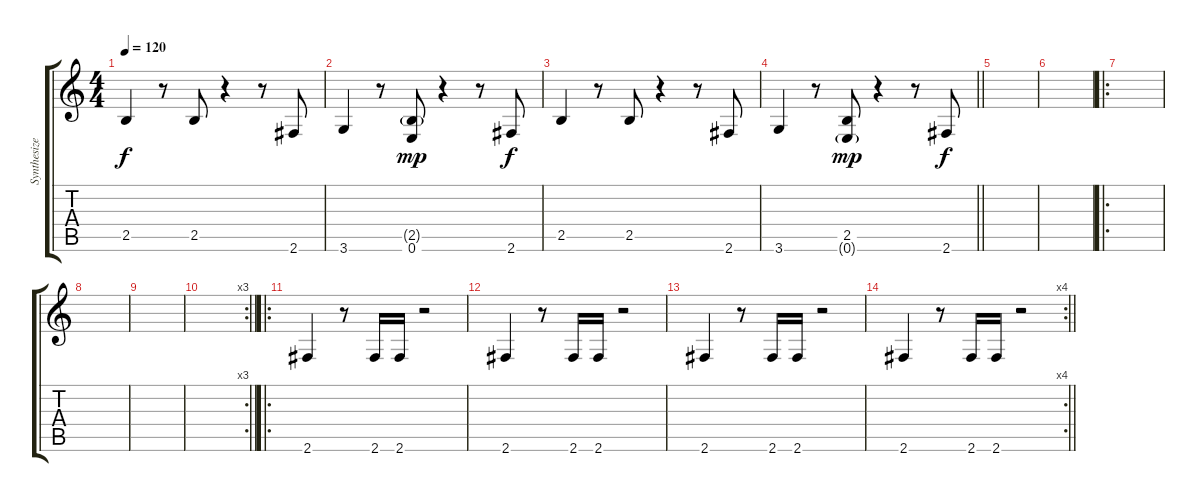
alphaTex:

\track ("Synthesized bass" "Synthesize") {instrument synthbass1}
\staff {score tabs}
\tuning (E4 B3 G3 D3 A2 E2) {hide}
\ts (4 4)
\tempo 120
\clef g2
\ks c
2.5.4{dy f} r.8 2.5.8 r.4 r.8 2.6.8 |
3.6.4 r.8 (2.5{g} 0.6).8{dy mp} r.4 r.8 2.6.8{dy f} |
2.5.4 r.8 2.5.8 r.4 r.8 2.6.8 |
\barLineRight lightlight
3.6.4 r.8 (2.5 0.6{g}).8{dy mp} r.4 r.8 2.6.8{dy f} |
|
|
\ro
|
|
|
\rc 3
\barLineRight lightlight
|
\ro
2.6.4{volume 10} r.8 2.6.16 2.6.16 r.2 |
2.6.4 r.8 2.6.16 2.6.16 r.2 |
2.6.4 r.8 2.6.16 2.6.16 r.2 |
\rc 4
\barLineRight lightlight
2.6.4 r.8 2.6.16 2.6.16 r.2
